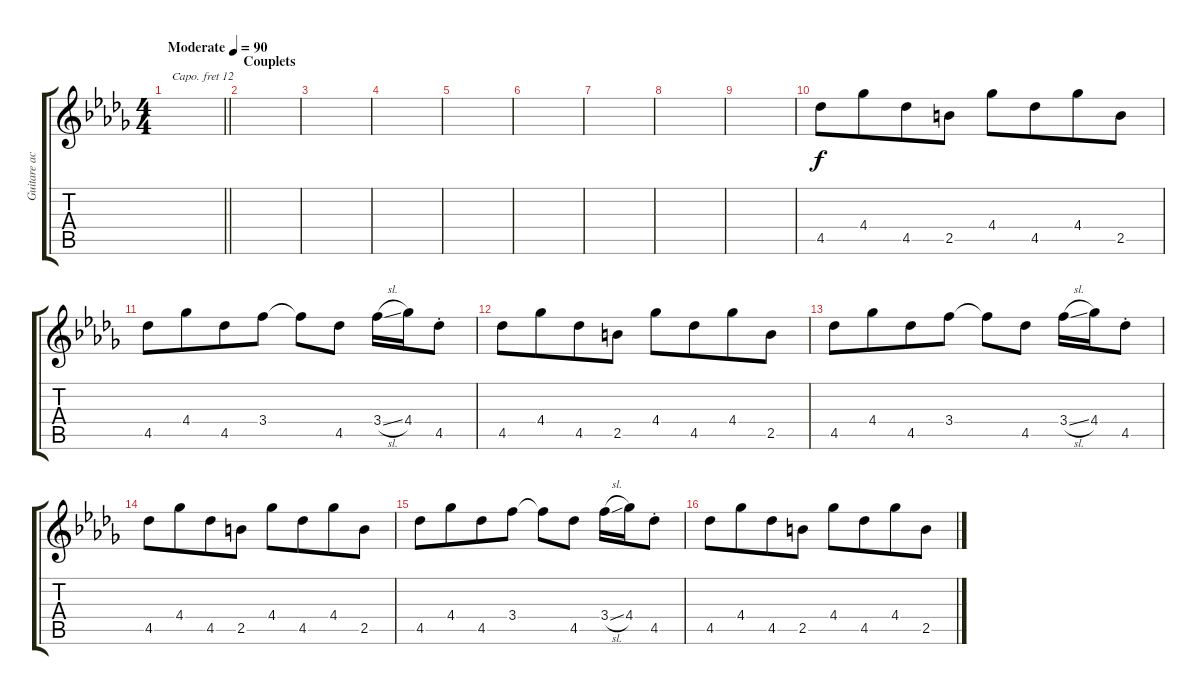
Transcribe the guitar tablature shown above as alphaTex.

\track ("Guitare acoustique" "Guitare ac") {instrument acousticguitarsteel}
\staff {score tabs}
\capo 12
\tuning (E4 B3 G3 D3 A2 E2) {hide}
\ts (4 4)
\tempo (90 "Moderate")
\clef g2
\barLineRight lightlight
\ks db
|
\section ("" "Couplets")
|
|
|
|
|
|
|
|
4.5.8 4.4.8{beam merge} 4.5.8 2.5.8{beam split} 4.4.8 4.5.8{beam merge} 4.4.8 2.5.8 |
4.5.8 4.4.8{beam merge} 4.5.8 3.4.8 3.4{t}.8 4.5.8 3.4{sl}.16 4.4.16 4.5{st}.8 |
4.5.8 4.4.8{beam merge} 4.5.8 2.5.8{beam split} 4.4.8 4.5.8{beam merge} 4.4.8 2.5.8 |
4.5.8 4.4.8{beam merge} 4.5.8 3.4.8 3.4{t}.8 4.5.8 3.4{sl}.16 4.4.16 4.5{st}.8 |
4.5.8 4.4.8{beam merge} 4.5.8 2.5.8{beam split} 4.4.8 4.5.8{beam merge} 4.4.8 2.5.8 |
4.5.8 4.4.8{beam merge} 4.5.8 3.4.8 3.4{t}.8 4.5.8 3.4{sl}.16 4.4.16 4.5{st}.8 |
4.5.8 4.4.8{beam merge} 4.5.8 2.5.8{beam split} 4.4.8 4.5.8{beam merge} 4.4.8 2.5.8
